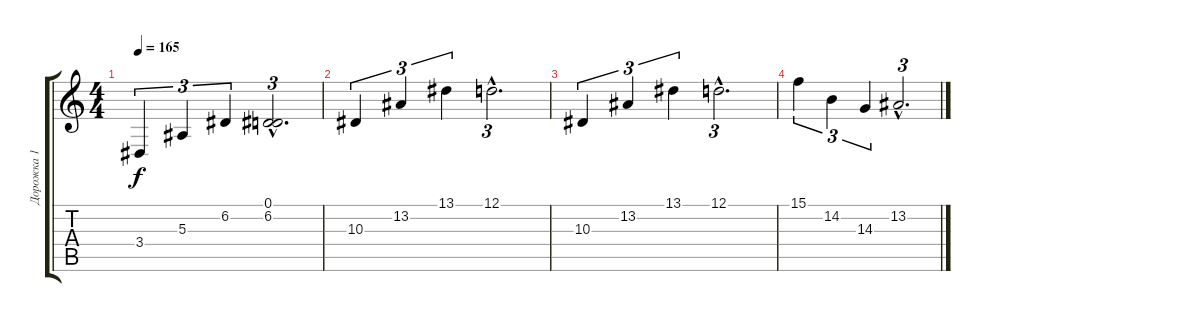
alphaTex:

\track ("Дорожка 1" "Дорожка 1") {instrument harpsichord}
\staff {score tabs}
\tuning (D4 A3 F3 C3 G2 D2) {hide}
\ts (4 4)
\tempo 165
\clef g2
\ks c
3.4.4{tu (3 2) dy f} 5.3.4{tu (3 2)} 6.2.4{tu (3 2)} (0.1{hac} 6.2{hac}).2{d tu (3 2)} |
10.3.4{tu (3 2) instrument musicbox} 13.2.4{tu (3 2)} 13.1.4{tu (3 2)} 12.1{hac}.2{d tu (3 2)} |
10.3.4{tu (3 2) instrument musicbox} 13.2.4{tu (3 2)} 13.1.4{tu (3 2)} 12.1{hac}.2{d tu (3 2)} |
15.1.4{tu (3 2) instrument musicbox} 14.2.4{tu (3 2)} 14.3.4{tu (3 2)} 13.2{hac}.2{d tu (3 2)}
